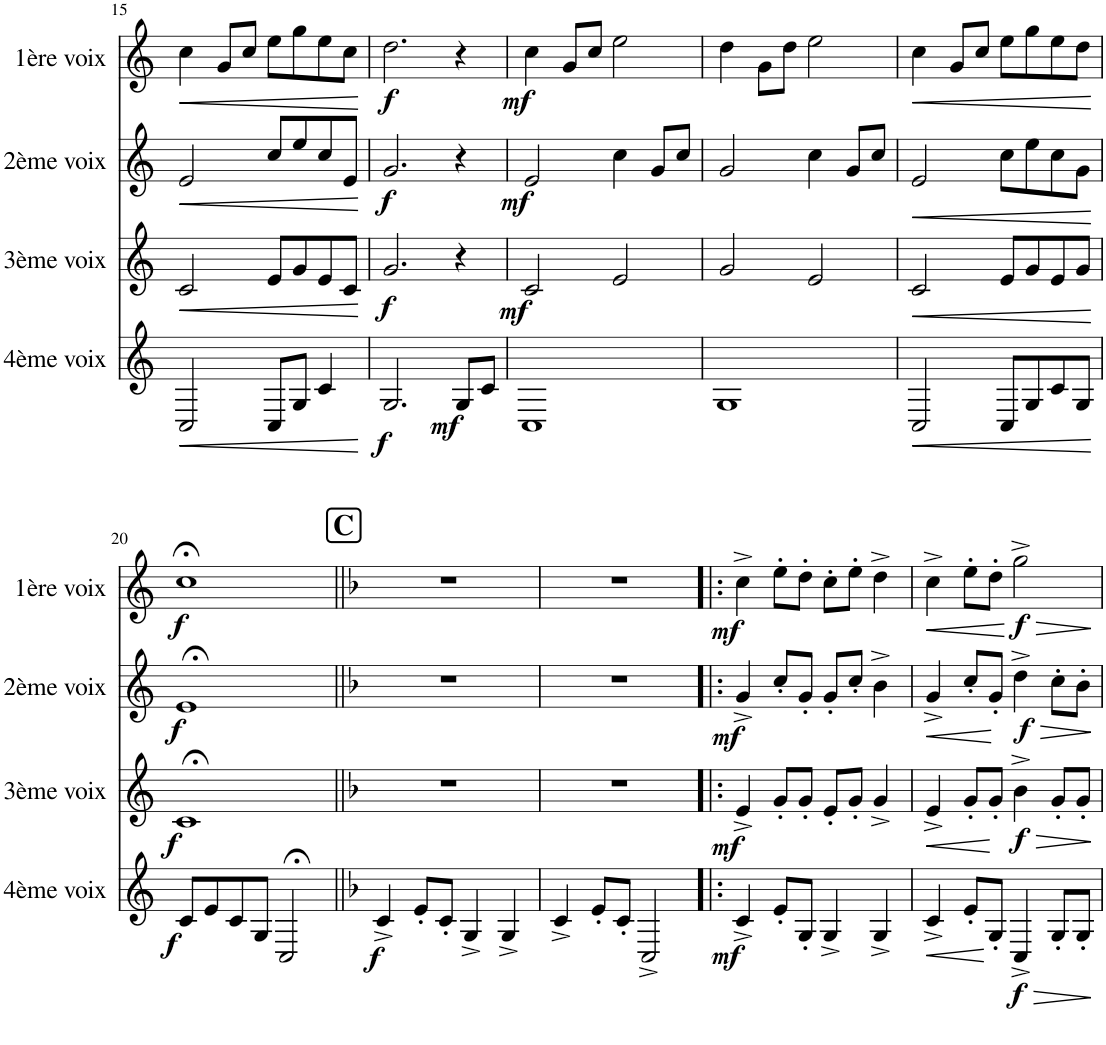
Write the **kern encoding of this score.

**kern	**dynam	**kern	**dynam	**kern	**dynam	**kern	**dynam
*part4	*part4	*part3	*part3	*part2	*part2	*part1	*part1
*staff4	*staff4	*staff3	*staff3	*staff2	*staff2	*staff1	*staff1
*I"4ème voix	*	*I"3ème voix	*	*I"2ème voix	*	*I"1ère voix	*
*I'4ème voix	*	*I'3ème voix	*	*I'2ème voix	*	*I'1ère voix	*
!!LO:PB:g=z
*clefG2	*	*clefG2	*	*clefG2	*	*clefG2	*
*Trd4c7	*	*Trd4c7	*	*Trd4c7	*	*Trd4c7	*
*k[]	*	*k[]	*	*k[]	*	*k[]	*
*M4/4	*	*M4/4	*	*M4/4	*	*M4/4	*
=15	=15	=15	=15	=15	=15	=15	=15
!	!LO:HP:b	!	!LO:HP:b	!	!LO:HP:b	!	!LO:HP:b
2C/	<	2c/	<	2e/	<	4cc\	<
.	.	.	.	.	.	8g/L	.
.	.	.	.	.	.	8cc/J	.
8C/L	.	8e/L	.	8cc/L	.	8ee\L	.
8G/J	.	8g/	.	8ee/	.	8gg\	.
4c/	.	8e/	.	8cc/	.	8ee\	.
.	.	8c/J	.	8e/J	.	8cc\J	.
.	[	.	[	.	[	.	[
=16	=16	=16	=16	=16	=16	=16	=16
!	!LO:DY:b	!	!LO:DY:b	!	!LO:DY:b	!	!LO:DY:b
2.G/	f	2.g/	f	2.g/	f	2.dd\	f
!	!LO:DY:b	!	!	!	!	!	!
8G/L	mf	4r	.	4r	.	4r	.
8c/J	.	.	.	.	.	.	.
=17	=17	=17	=17	=17	=17	=17	=17
!	!	!	!LO:DY:b	!	!LO:DY:b	!	!LO:DY:b
1C	.	2c/	mf	2e/	mf	4cc\	mf
.	.	.	.	.	.	8g/L	.
.	.	.	.	.	.	8cc/J	.
.	.	2e/	.	4cc\	.	2ee\	.
.	.	.	.	8g/L	.	.	.
.	.	.	.	8cc/J	.	.	.
=18	=18	=18	=18	=18	=18	=18	=18
1G	.	2g/	.	2g/	.	4dd\	.
.	.	.	.	.	.	8g\L	.
.	.	.	.	.	.	8dd\J	.
.	.	2e/	.	4cc\	.	2ee\	.
.	.	.	.	8g/L	.	.	.
.	.	.	.	8cc/J	.	.	.
=19	=19	=19	=19	=19	=19	=19	=19
!	!LO:HP:b	!	!LO:HP:b	!	!LO:HP:b	!	!LO:HP:b
2C/	<	2c/	<	2e/	<	4cc\	<
.	.	.	.	.	.	8g/L	.
.	.	.	.	.	.	8cc/J	.
8C/L	.	8e/L	.	8cc\L	.	8ee\L	.
8G/	.	8g/	.	8ee\	.	8gg\	.
8c/	.	8e/	.	8cc\	.	8ee\	.
8G/J	.	8g/J	.	8g\J	.	8dd\J	.
.	[	.	[	.	[	.	[
!!LO:LB:g=z
=20	=20	=20	=20	=20	=20	=20	=20
!	!LO:DY:b	!	!LO:DY:b	!	!LO:DY:b	!	!LO:DY:b
8c/L	f	1c;<	f	1e;<	f	1cc;<	f
8e/	.	.	.	.	.	.	.
8c/	.	.	.	.	.	.	.
8G/J	.	.	.	.	.	.	.
2C;</	.	.	.	.	.	.	.
!!LO:REH:place=s1:a:B:cj:fs=14:t=C
=21||	=21||	=21||	=21||	=21||	=21||	=21||	=21||
*k[b-]	*	*k[b-]	*	*k[b-]	*	*k[b-]	*
!	!LO:DY:b	!	!	!	!	!	!
4c^/	f	1r	.	1r	.	1r	.
8e'/L	.	.	.	.	.	.	.
8c'/J	.	.	.	.	.	.	.
4G^/	.	.	.	.	.	.	.
4G^/	.	.	.	.	.	.	.
=22	=22	=22	=22	=22	=22	=22	=22
4c^/	.	1r	.	1r	.	1r	.
8e'/L	.	.	.	.	.	.	.
8c'/J	.	.	.	.	.	.	.
2C^/	.	.	.	.	.	.	.
=23!|:	=23!|:	=23!|:	=23!|:	=23!|:	=23!|:	=23!|:	=23!|:
!	!LO:DY:b	!	!LO:DY:b	!	!LO:DY:b	!	!LO:DY:b
4c^/	mf	4e^/	mf	4g^/	mf	4cc^\	mf
8e'/L	.	8g'/L	.	8cc'/L	.	8ee'\L	.
8G'/J	.	8g'/J	.	8g'/J	.	8dd'\J	.
4G^/	.	8e'/L	.	8g'/L	.	8cc'\L	.
.	.	8g'/J	.	8cc'/J	.	8ee'\J	.
4G^/	.	4g^/	.	4b-^\	.	4dd^\	.
=24	=24	=24	=24	=24	=24	=24	=24
!	!LO:HP:b	!	!LO:HP:b	!	!LO:HP:b	!	!LO:HP:b
4c^/	<	4e^/	<	4g^/	<	4cc^\	<
8e'/L	.	8g'/L	.	8cc'/L	.	8ee'\L	.
8G'/J	.	8g'/J	.	8g'/J	.	8dd'\J	.
!	!LO:HP:b	!	!LO:HP:b	!	!LO:HP:b	!	!LO:HP:b
!	!LO:DY:n=1:b	!	!LO:DY:n=1:b	!	!LO:DY:n=1:b	!	!LO:DY:n=1:b
4C^/	> f	4b-^\	> f	4dd^\	> f	2gg^\	> f
8G'/L	.	8g'/L	.	8cc'\L	.	.	.
8G'/J	.	8g'/J	.	8b-'\J	.	.	.
.	[ ]	.	[ ]	.	[ ]	.	[ ]
=	=	=	=	=	=	=	=
*-	*-	*-	*-	*-	*-	*-	*-
